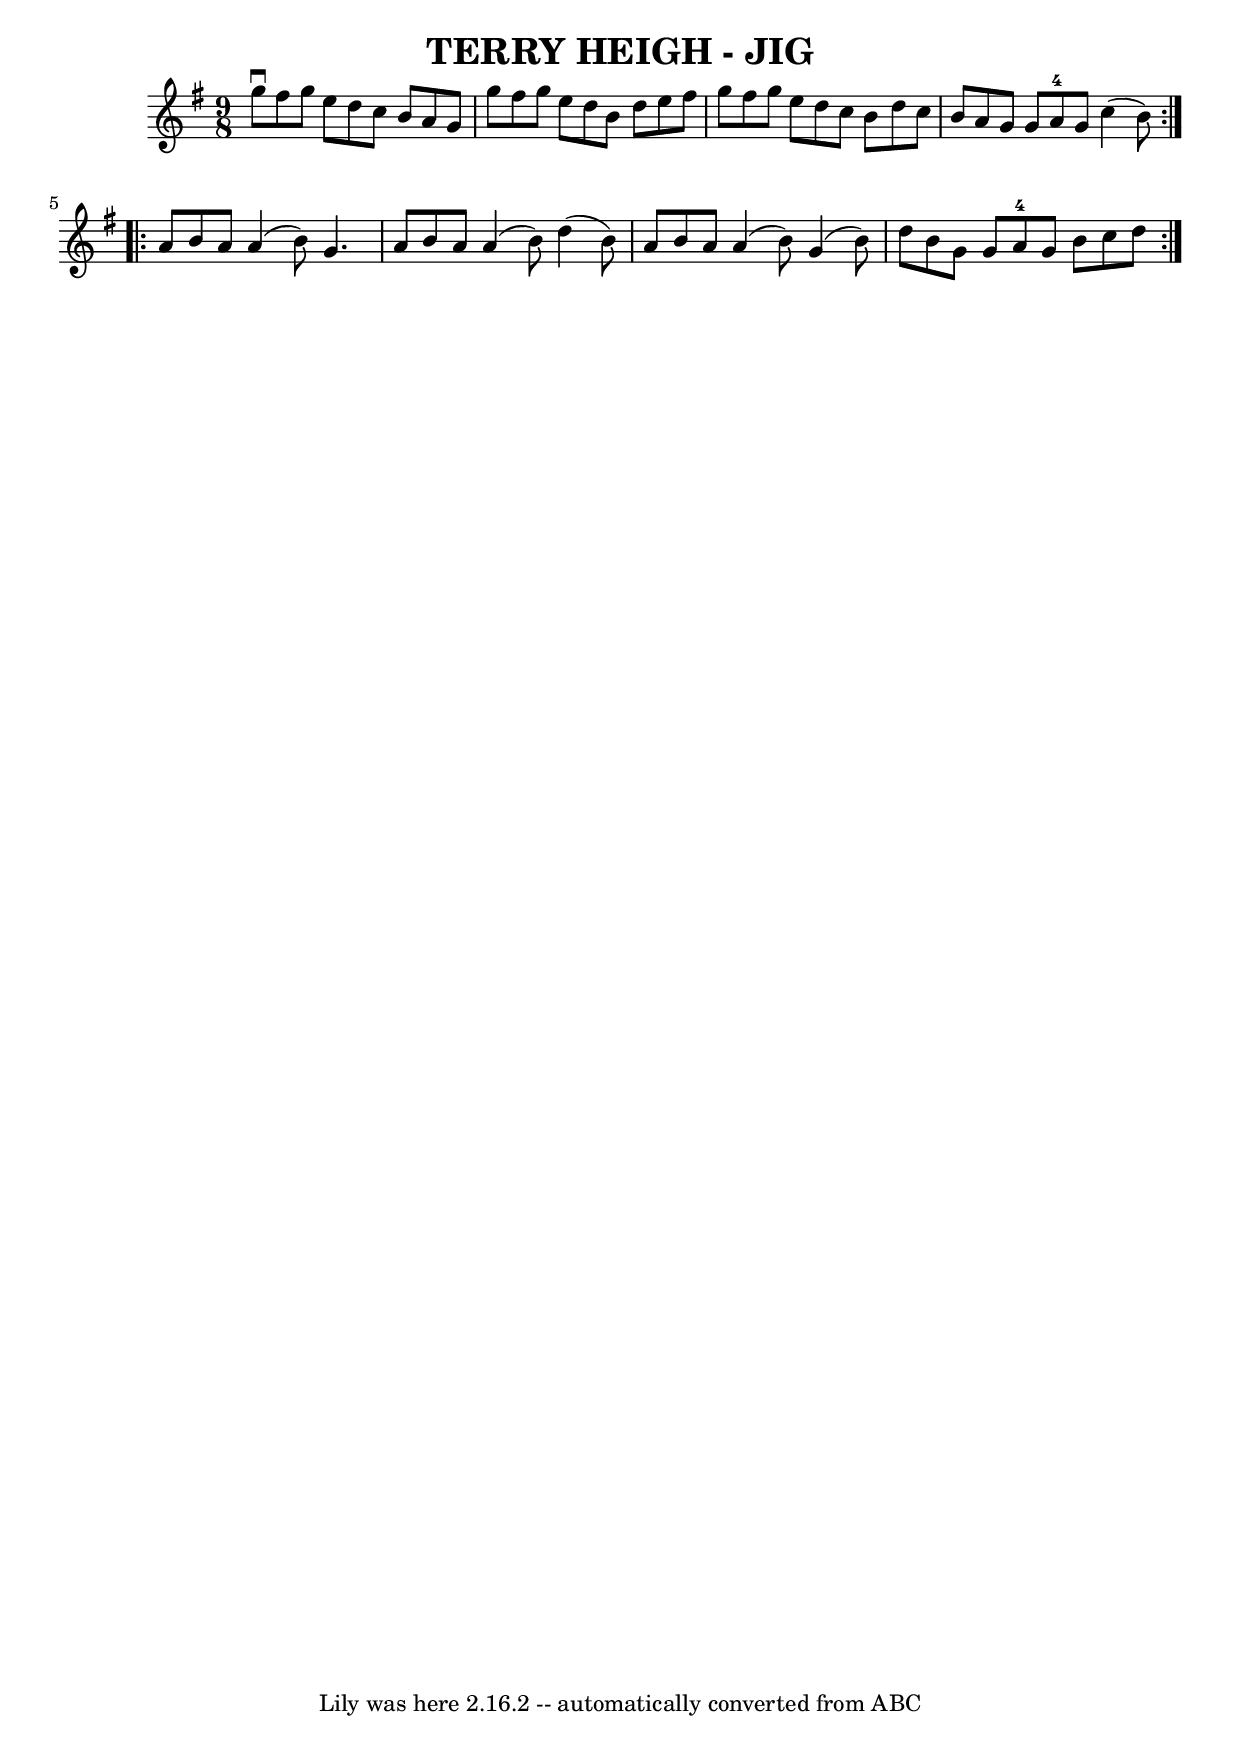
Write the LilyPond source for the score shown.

\version "2.16.2"
\include "Mammoth.ily"
\header {
  %% book = "Ryan's Mammoth Collection of Fiddle Tunes"
  crossRefNumber = "1"
  footnotes = ""
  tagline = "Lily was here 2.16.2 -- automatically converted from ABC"
  title = "TERRY HEIGH - JIG"

}
voicedefault =  {



  \repeat volta 2 {

    \time 9/8 
    \key g \major
 g''8^\downbow fis''8 g''8 e''8 d''8    
    c''8 b'8 a'8 g'8    |
    g''8 fis''8 g''8 e''8 d''8  
    b'8 d''8 e''8 fis''8    |
    g''8 fis''8 g''8 e''8    
    d''8 c''8 b'8 d''8 c''8    |
    b'8 a'8 g'8 g'8    
    a'8-4 g'8 c''4 (b'8)   
  }     
  \repeat volta 2 {
    a'8 b'8    
    a'8 a'4 (b'8) g'4.    |
    a'8 b'8 a'8 a'4 (b'8  
    -) d''4 (b'8)   |
    a'8 b'8 a'8 a'4 (b'8) g'4 (
    b'8)   |
    d''8 b'8 g'8 g'8 a'8-4 g'8 b'8    
    c''8 d''8    
  }   

}

\score{
  <<

    \context Staff="default"
    {
      \voicedefault 
      
    }

  >>
  \layout {
    
  }
  \midi {
  }

}
